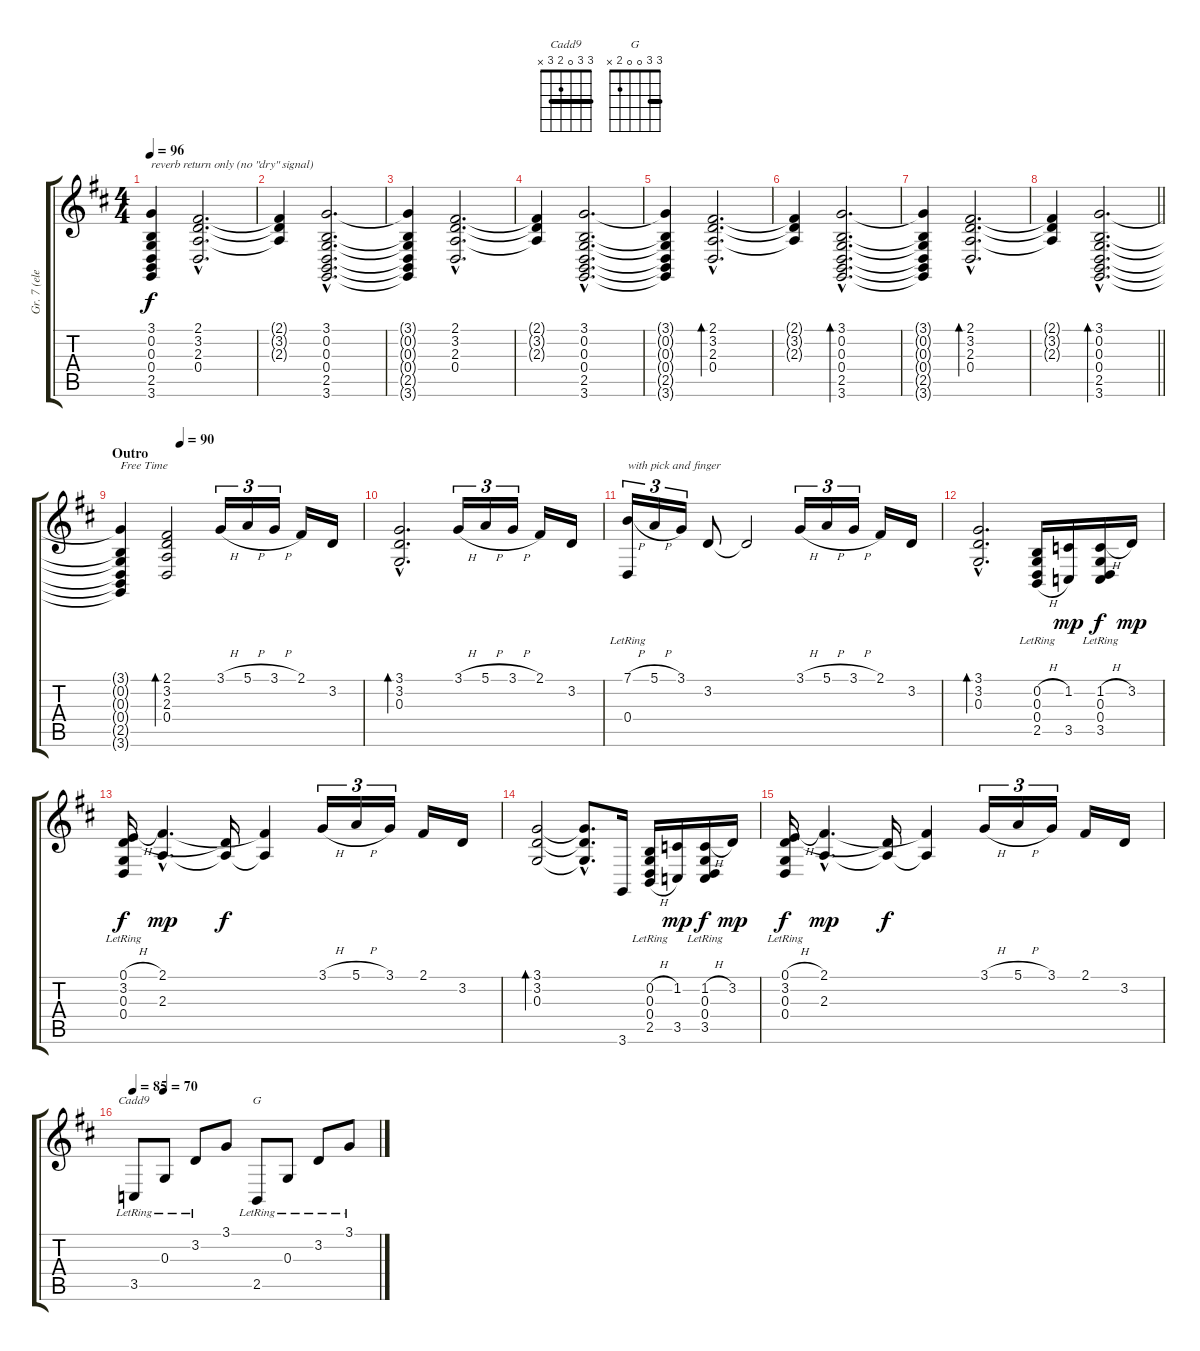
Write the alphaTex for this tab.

\track ("Gr. 7 (elec. 12-strings w/heavy reverb)" "Gr. 7 (ele") {instrument sitar}
\staff {score tabs}
\tuning (E4 B3 G3 D3 A2 E2) {hide}
\chord ("Cadd9" 3 3 0 2 3 x) {barre 3}
\chord ("G" 3 3 0 0 2 x) {barre 3}
\ts (4 4)
\tempo 96
\clef g2
\ks d
(3.1{t} 0.2{t} 0.3{t} 0.4{t} 2.5{t} 3.6{t}).4{txt "reverb return only (no \"dry\" signal)" dy f} (2.1{hac} 3.2{hac} 2.3{hac} 0.4{hac}).2{d} |
(2.1{t} 3.2{t} 2.3{t}).4 (3.1{hac} 0.2{hac} 0.3{hac} 0.4{hac} 2.5{hac} 3.6{hac}).2{d} |
(3.1{t} 0.2{t} 0.3{t} 0.4{t} 2.5{t} 3.6{t}).4 (2.1{hac} 3.2{hac} 2.3{hac} 0.4{hac}).2{d} |
(2.1{t} 3.2{t} 2.3{t}).4 (3.1{hac} 0.2{hac} 0.3{hac} 0.4{hac} 2.5{hac} 3.6{hac}).2{d} |
(3.1{t} 0.2{t} 0.3{t} 0.4{t} 2.5{t} 3.6{t}).4{volume 13} (2.1{hac} 3.2{hac} 2.3{hac} 0.4{hac}).2{d bd 120} |
(2.1{t} 3.2{t} 2.3{t}).4 (3.1{hac} 0.2{hac} 0.3{hac} 0.4{hac} 2.5{hac} 3.6{hac}).2{d bd 120} |
(3.1{t} 0.2{t} 0.3{t} 0.4{t} 2.5{t} 3.6{t}).4 (2.1{hac} 3.2{hac} 2.3{hac} 0.4{hac}).2{d bd 120} |
\barLineRight lightlight
(2.1{t} 3.2{t} 2.3{t}).4 (3.1{hac} 0.2{hac} 0.3{hac} 0.4{hac} 2.5{hac} 3.6{hac}).2{d bd 120} |
\section ("" "Outro")
\tempo (90 0.25)
(3.1{t} 0.2{t} 0.3{t} 0.4{t} 2.5{t} 3.6{t}).4{txt "Free Time"} (2.1 3.2 2.3 0.4).2{bd 120} 3.1{h}.16{tu (3 2)} 5.1{h}.16{tu (3 2)} 3.1{h}.16{tu (3 2)} 2.1.16 3.2.16 |
(3.1{hac} 3.2{hac} 0.3{hac}).2{d bd 60} 3.1{h}.16{tu (3 2)} 5.1{h}.16{tu (3 2)} 3.1{h}.16{tu (3 2)} 2.1.16 3.2.16 |
(7.1{h} 0.4{lr}).16{tu (3 2) txt "with pick and finger"} 5.1{h}.16{tu (3 2)} 3.1.16{tu (3 2)} 3.2.8 3.2{t}.2 3.1{h}.16{tu (3 2)} 5.1{h}.16{tu (3 2)} 3.1{h}.16{tu (3 2)} 2.1.16 3.2.16 |
(3.1{hac} 3.2{hac} 0.3{hac}).2{d bd 60} (0.2{h} 0.3{lr} 0.4{lr} 2.5{h}).16 (1.2 3.5).16{dy mp} (1.2{h} 0.3{lr} 0.4{lr} 3.5{lr}).16{dy f} 3.2.16{dy mp} |
(0.1{h} 3.2{lr} 0.3{lr} 0.4{lr}).16{dy f} (2.1{hac} 2.3{hac}).4{d dy mp} (3.2{t} 2.3{t}).16{dy f} (2.1{t} 2.3{t}).4 3.1{h}.16{tu (3 2)} 5.1{h}.16{tu (3 2)} 3.1.16{tu (3 2)} 2.1.16 3.2.16 |
(3.1 3.2 0.3).2{bd 60} (3.1{hac t} 3.2{hac t} 0.3{hac t}).8{d} 3.6.16 (0.2{h} 0.3{lr} 0.4{lr} 2.5{h}).16 (1.2 3.5).16{dy mp} (1.2{h} 0.3{lr} 0.4{lr} 3.5{lr}).16{dy f} 3.2.16{dy mp} |
(0.1{h} 3.2{lr} 0.3{lr} 0.4{lr}).16{dy f} (2.1{hac} 2.3{hac}).4{d dy mp} (3.2{t} 2.3{t}).16{dy f} (2.1{t} 2.3{t}).4 3.1{h}.16{tu (3 2)} 5.1{h}.16{tu (3 2)} 3.1.16{tu (3 2)} 2.1.16 3.2.16 |
\tempo 85
\tempo (70 0.125)
3.5{lr}.8{ch "Cadd9"} 0.3{lr}.8 3.2{lr}.8 3.1.8 2.5{lr}.8{ch "G"} 0.3{lr}.8 3.2{lr}.8 3.1{lr}.8
